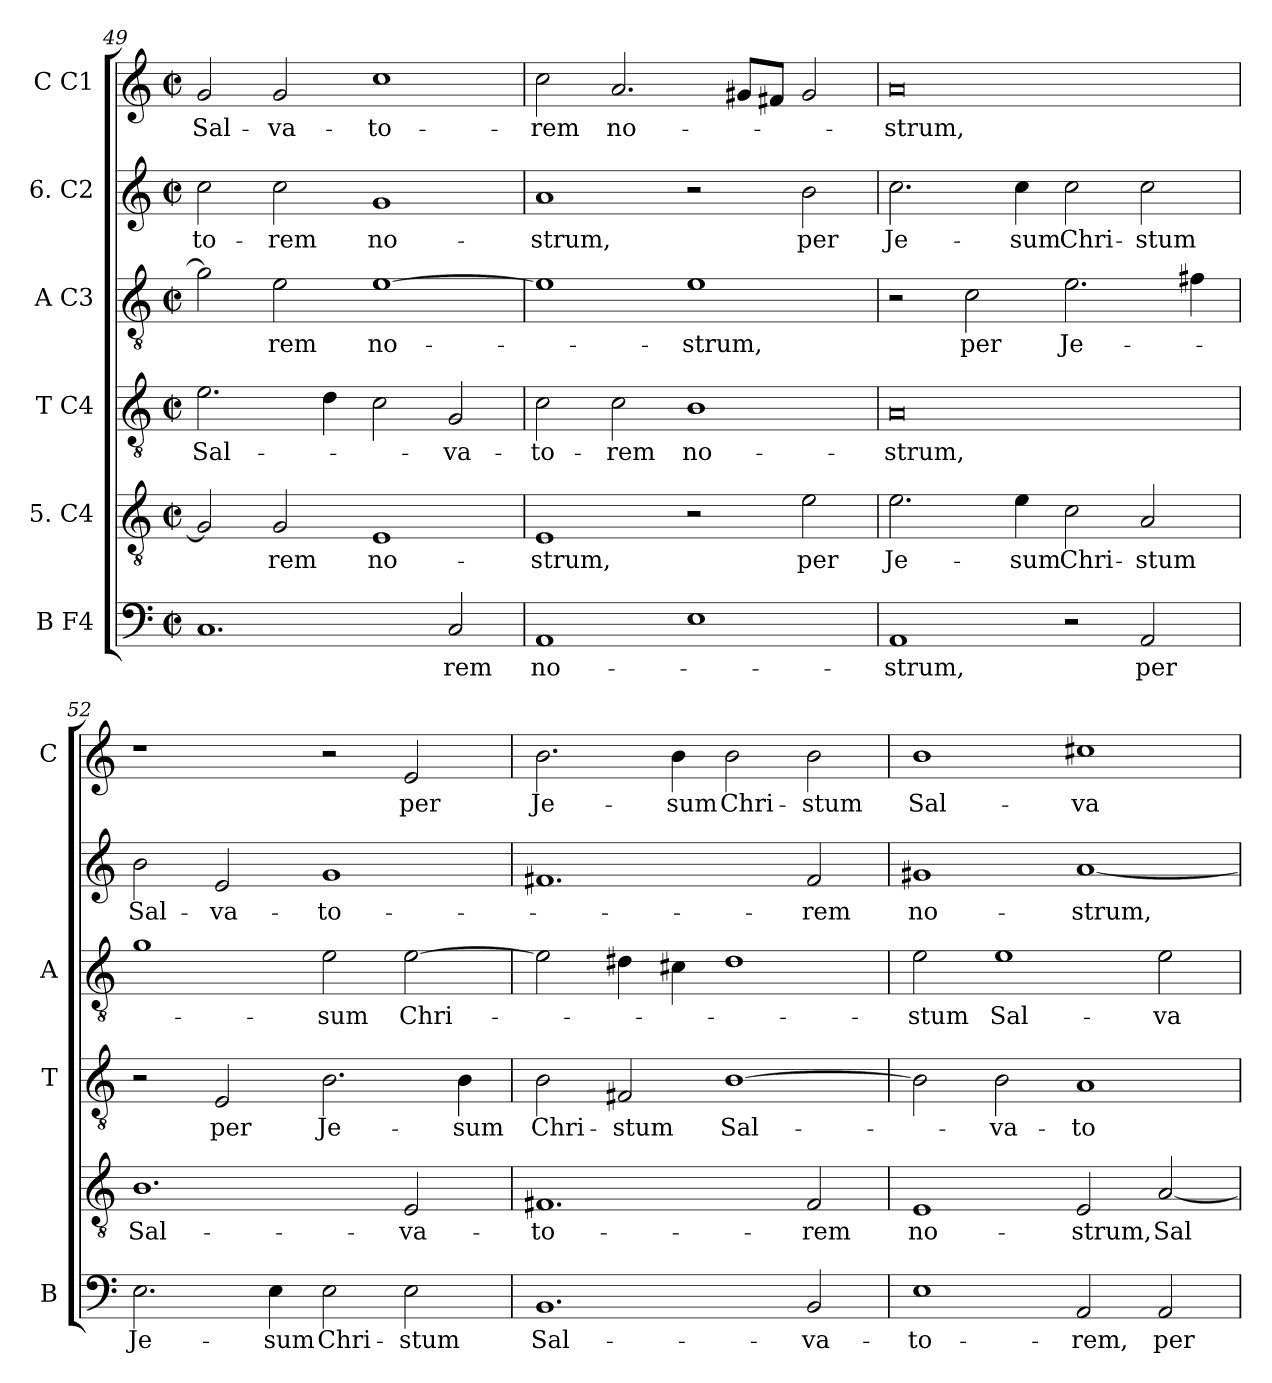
**kern	**text	**kern	**text	**kern	**text	**kern	**text	**kern	**text	**kern	**text
*part6	*part6	*part5	*part5	*part4	*part4	*part3	*part3	*part2	*part2	*part1	*part1
*staff6	*staff6	*staff5	*staff5	*staff4	*staff4	*staff3	*staff3	*staff2	*staff2	*staff1	*staff1
*I"B F4	*	*I"5. C4	*	*I"T C4	*	*I"A C3	*	*I"6. C2	*	*I"C C1	*
*I'B	*	*	*	*I'T	*	*I'A	*	*	*	*I'C	*
*clefF4	*	*clefGv2	*	*clefGv2	*	*clefGv2	*	*clefG2	*	*clefG2	*
*k[]	*	*k[]	*	*k[]	*	*k[]	*	*k[]	*	*k[]	*
*C:	*	*C:	*	*C:	*	*C:	*	*C:	*	*C:	*
*M2/2	*	*M2/2	*	*M2/2	*	*M2/2	*	*M2/2	*	*M2/2	*
*met(c|)	*	*met(c|)	*	*met(c|)	*	*met(c|)	*	*met(c|)	*	*met(c|)	*
=49	=49	=49	=49	=49	=49	=49	=49	=49	=49	=49	=49
!	!	!	!	!	!LO:LY:b	!	!	!	!LO:LY:b	!	!LO:LY:b
1.C	.	2G/]	.	2.e\	Sal-	2g\]	.	2cc\	-to-	2g/	Sal-
!	!	!	!LO:LY:b	!	!	!	!LO:LY:b	!	!LO:LY:b	!	!LO:LY:b
.	.	2G/	-rem	.	.	2e\	-rem	2cc\	-rem	2g/	-va-
.	.	.	.	4d\	.	.	.	.	.	.	.
!	!	!	!LO:LY:b	!	!	!	!LO:LY:b	!	!LO:LY:b	!	!LO:LY:b
.	.	1E	no-	2c\	.	[1e	no-	1g	no-	1cc	-to-
!	!LO:LY:b	!	!	!	!LO:LY:b	!	!	!	!	!	!
2C/	-rem	.	.	2G/	-va-	.	.	.	.	.	.
=50	=50	=50	=50	=50	=50	=50	=50	=50	=50	=50	=50
!	!LO:LY:b	!	!LO:LY:b	!	!LO:LY:b	!	!	!	!LO:LY:b	!	!LO:LY:b
1AA	no-	1E	-strum,	2c\	-to-	1e]	.	1a	-strum,	2cc\	-rem
!	!	!	!	!	!LO:LY:b	!	!	!	!	!	!LO:LY:b
.	.	.	.	2c\	-rem	.	.	.	.	2.a/	no-
!	!	!	!	!	!LO:LY:b	!	!LO:LY:b	!	!	!	!
1E	.	2r	.	1B	no-	1e	-strum,	2r	.	.	.
.	.	.	.	.	.	.	.	.	.	8g#/L	.
.	.	.	.	.	.	.	.	.	.	8f#/J	.
!	!	!	!LO:LY:b	!	!	!	!	!	!LO:LY:b	!	!
.	.	2e\	per	.	.	.	.	2b\	per	2g#/	.
!!LO:LB:g=z
=51	=51	=51	=51	=51	=51	=51	=51	=51	=51	=51	=51
!	!LO:LY:b	!	!LO:LY:b	!	!LO:LY:b	!	!	!	!LO:LY:b	!	!LO:LY:b
1AA	-strum,	2.e\	Je-	0A	-strum,	2r	.	2.cc\	Je-	0a	-strum,
!	!	!	!	!	!	!	!LO:LY:b	!	!	!	!
.	.	.	.	.	.	2c\	per	.	.	.	.
!	!	!	!LO:LY:b	!	!	!	!	!	!LO:LY:b	!	!
.	.	4e\	-sum	.	.	.	.	4cc\	-sum	.	.
!	!	!	!LO:LY:b	!	!	!	!LO:LY:b	!	!LO:LY:b	!	!
2r	.	2c\	Chri-	.	.	2.e\	Je-	2cc\	Chri-	.	.
!	!LO:LY:b	!	!LO:LY:b	!	!	!	!	!	!LO:LY:b	!	!
2AA/	per	2A/	-stum	.	.	.	.	2cc\	-stum	.	.
.	.	.	.	.	.	4f#X\	.	.	.	.	.
=52	=52	=52	=52	=52	=52	=52	=52	=52	=52	=52	=52
!	!LO:LY:b	!	!LO:LY:b	!	!	!	!	!	!LO:LY:b	!	!
2.E\	Je-	1.B	Sal-	2r	.	1g	.	2b\	Sal-	1r	.
!	!	!	!	!	!LO:LY:b	!	!	!	!LO:LY:b	!	!
.	.	.	.	2E/	per	.	.	2e/	-va-	.	.
!	!LO:LY:b	!	!	!	!	!	!	!	!	!	!
4E\	-sum	.	.	.	.	.	.	.	.	.	.
!	!LO:LY:b	!	!	!	!LO:LY:b	!	!LO:LY:b	!	!LO:LY:b	!	!
2E\	Chri-	.	.	2.B\	Je-	2e\	-sum	1g	-to-	2r	.
!	!LO:LY:b	!	!LO:LY:b	!	!	!	!LO:LY:b	!	!	!	!LO:LY:b
2E\	-stum	2E/	-va-	.	.	[2e\	Chri-	.	.	2e/	per
!	!	!	!	!	!LO:LY:b	!	!	!	!	!	!
.	.	.	.	4B\	-sum	.	.	.	.	.	.
=53	=53	=53	=53	=53	=53	=53	=53	=53	=53	=53	=53
!	!LO:LY:b	!	!LO:LY:b	!	!LO:LY:b	!	!	!	!	!	!LO:LY:b
1.BB	Sal-	1.F#X	-to-	2B\	Chri-	2e\]	.	1.f#X	.	2.b\	Je-
!	!	!	!	!	!LO:LY:b	!	!	!	!	!	!
.	.	.	.	2F#X/	-stum	4d#X\	.	.	.	.	.
!	!	!	!	!	!	!	!	!	!	!	!LO:LY:b
.	.	.	.	.	.	4c#X\	.	.	.	4b\	-sum
!	!	!	!	!	!LO:LY:b	!	!	!	!	!	!LO:LY:b
.	.	.	.	[1B	Sal-	1d#	.	.	.	2b\	Chri-
!	!LO:LY:b	!	!LO:LY:b	!	!	!	!	!	!LO:LY:b	!	!LO:LY:b
2BB/	-va-	2F#/	-rem	.	.	.	.	2f#/	-rem	2b\	-stum
=54	=54	=54	=54	=54	=54	=54	=54	=54	=54	=54	=54
!	!LO:LY:b	!	!LO:LY:b	!	!	!	!LO:LY:b	!	!LO:LY:b	!	!LO:LY:b
1E	-to-	1E	no-	2B\]	.	2e\	-stum	1g#X	no-	1b	Sal-
!	!	!	!	!	!LO:LY:b	!	!LO:LY:b	!	!	!	!
.	.	.	.	2B\	-va-	1e	Sal-	.	.	.	.
!	!LO:LY:b	!	!LO:LY:b	!	!LO:LY:b	!	!	!	!LO:LY:b	!	!LO:LY:b
2AA/	-rem,	2E/	-strum,	1A	-to-	.	.	[1a	-strum,	1cc#X	-va-
!	!LO:LY:b	!	!LO:LY:b	!	!	!	!LO:LY:b	!	!	!	!
2AA/	per	[2A/	Sal-	.	.	2e\	-va-	.	.	.	.
=	=	=	=	=	=	=	=	=	=	=	=
*-	*-	*-	*-	*-	*-	*-	*-	*-	*-	*-	*-
